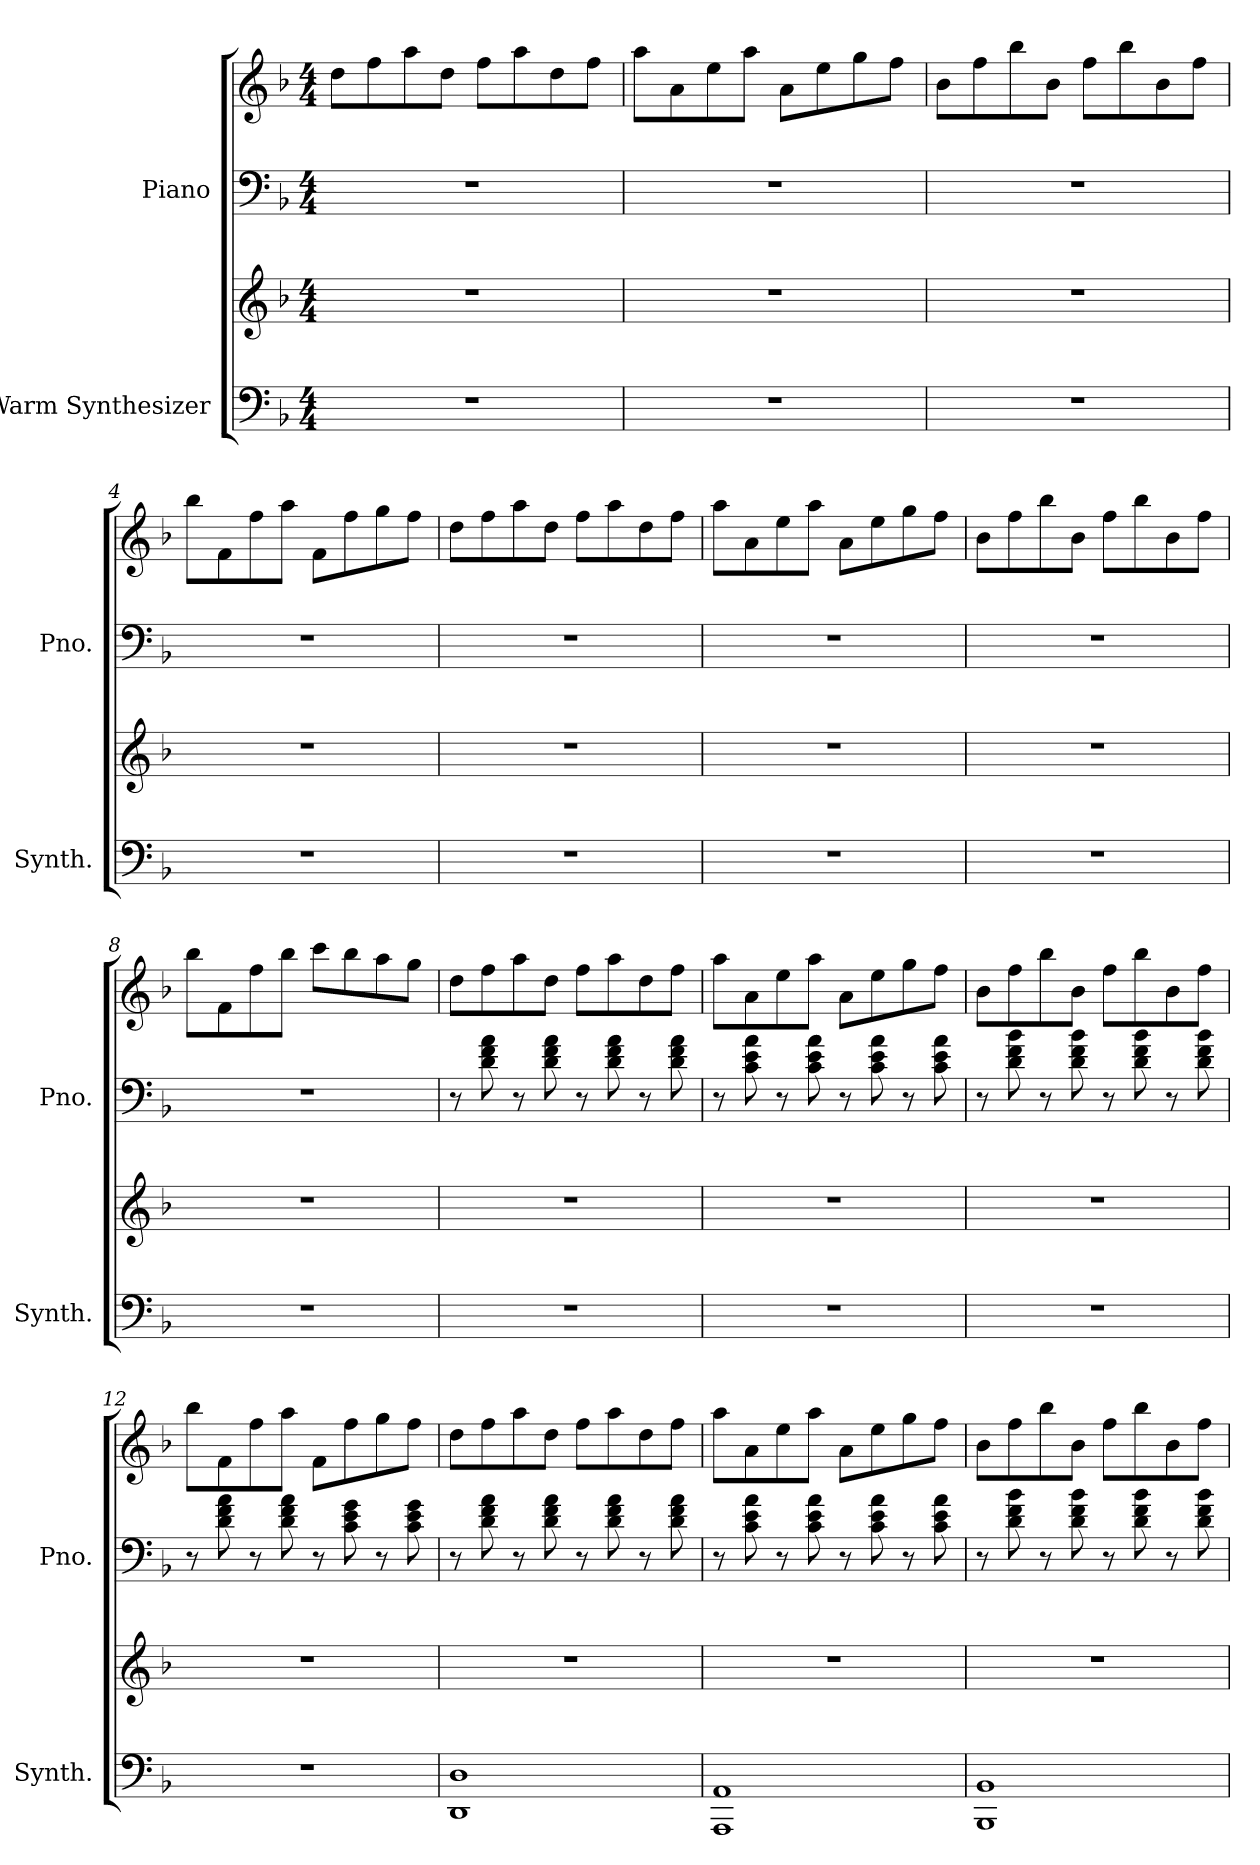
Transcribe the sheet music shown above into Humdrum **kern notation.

**kern	**kern	**kern	**kern
*part2	*part2	*part1	*part1
*staff4	*staff3	*staff2	*staff1
*I"Warm Synthesizer	*	*I"Piano	*
*I'Synth.	*	*I'Pno.	*
*clefF4	*clefG2	*clefF4	*clefG2
*k[b-]	*k[b-]	*k[b-]	*k[b-]
*M4/4	*M4/4	*M4/4	*M4/4
*MM120	*MM120	*MM120	*MM120
=1	=1	=1	=1
1r	1r	1r	8dd\L
.	.	.	8ff\
.	.	.	8aa\
.	.	.	8dd\J
.	.	.	8ff\L
.	.	.	8aa\
.	.	.	8dd\
.	.	.	8ff\J
=2	=2	=2	=2
1r	1r	1r	8aa\L
.	.	.	8a\
.	.	.	8ee\
.	.	.	8aa\J
.	.	.	8a\L
.	.	.	8ee\
.	.	.	8gg\
.	.	.	8ff\J
=3	=3	=3	=3
1r	1r	1r	8b-\L
.	.	.	8ff\
.	.	.	8bb-\
.	.	.	8b-\J
.	.	.	8ff\L
.	.	.	8bb-\
.	.	.	8b-\
.	.	.	8ff\J
=4	=4	=4	=4
1r	1r	1r	8bb-\L
.	.	.	8f\
.	.	.	8ff\
.	.	.	8aa\J
.	.	.	8f\L
.	.	.	8ff\
.	.	.	8gg\
.	.	.	8ff\J
=5	=5	=5	=5
1r	1r	1r	8dd\L
.	.	.	8ff\
.	.	.	8aa\
.	.	.	8dd\J
.	.	.	8ff\L
.	.	.	8aa\
.	.	.	8dd\
.	.	.	8ff\J
=6	=6	=6	=6
1r	1r	1r	8aa\L
.	.	.	8a\
.	.	.	8ee\
.	.	.	8aa\J
.	.	.	8a\L
.	.	.	8ee\
.	.	.	8gg\
.	.	.	8ff\J
=7	=7	=7	=7
1r	1r	1r	8b-\L
.	.	.	8ff\
.	.	.	8bb-\
.	.	.	8b-\J
.	.	.	8ff\L
.	.	.	8bb-\
.	.	.	8b-\
.	.	.	8ff\J
!!LO:LB:g=z
=8	=8	=8	=8
1r	1r	1r	8bb-\L
.	.	.	8f\
.	.	.	8ff\
.	.	.	8bb-\J
.	.	.	8ccc\L
.	.	.	8bb-\
.	.	.	8aa\
.	.	.	8gg\J
=9	=9	=9	=9
1r	1r	8r	8dd\L
.	.	8d\ 8f\ 8a\	8ff\
.	.	8r	8aa\
.	.	8d\ 8f\ 8a\	8dd\J
.	.	8r	8ff\L
.	.	8d\ 8f\ 8a\	8aa\
.	.	8r	8dd\
.	.	8d\ 8f\ 8a\	8ff\J
=10	=10	=10	=10
1r	1r	8r	8aa\L
.	.	8c\ 8e\ 8a\	8a\
.	.	8r	8ee\
.	.	8c\ 8e\ 8a\	8aa\J
.	.	8r	8a\L
.	.	8c\ 8e\ 8a\	8ee\
.	.	8r	8gg\
.	.	8c\ 8e\ 8a\	8ff\J
=11	=11	=11	=11
1r	1r	8r	8b-\L
.	.	8d\ 8f\ 8b-\	8ff\
.	.	8r	8bb-\
.	.	8d\ 8f\ 8b-\	8b-\J
.	.	8r	8ff\L
.	.	8d\ 8f\ 8b-\	8bb-\
.	.	8r	8b-\
.	.	8d\ 8f\ 8b-\	8ff\J
=12	=12	=12	=12
1r	1r	8r	8bb-\L
.	.	8d\ 8f\ 8a\	8f\
.	.	8r	8ff\
.	.	8d\ 8f\ 8a\	8aa\J
.	.	8r	8f\L
.	.	8c\ 8e\ 8g\	8ff\
.	.	8r	8gg\
.	.	8c\ 8e\ 8g\	8ff\J
=13	=13	=13	=13
1DD 1D	1r	8r	8dd\L
.	.	8d\ 8f\ 8a\	8ff\
.	.	8r	8aa\
.	.	8d\ 8f\ 8a\	8dd\J
.	.	8r	8ff\L
.	.	8d\ 8f\ 8a\	8aa\
.	.	8r	8dd\
.	.	8d\ 8f\ 8a\	8ff\J
=14	=14	=14	=14
1AAA 1AA	1r	8r	8aa\L
.	.	8c\ 8e\ 8a\	8a\
.	.	8r	8ee\
.	.	8c\ 8e\ 8a\	8aa\J
.	.	8r	8a\L
.	.	8c\ 8e\ 8a\	8ee\
.	.	8r	8gg\
.	.	8c\ 8e\ 8a\	8ff\J
=15	=15	=15	=15
1BBB- 1BB-	1r	8r	8b-\L
.	.	8d\ 8f\ 8b-\	8ff\
.	.	8r	8bb-\
.	.	8d\ 8f\ 8b-\	8b-\J
.	.	8r	8ff\L
.	.	8d\ 8f\ 8b-\	8bb-\
.	.	8r	8b-\
.	.	8d\ 8f\ 8b-\	8ff\J
=	=	=	=
*-	*-	*-	*-
